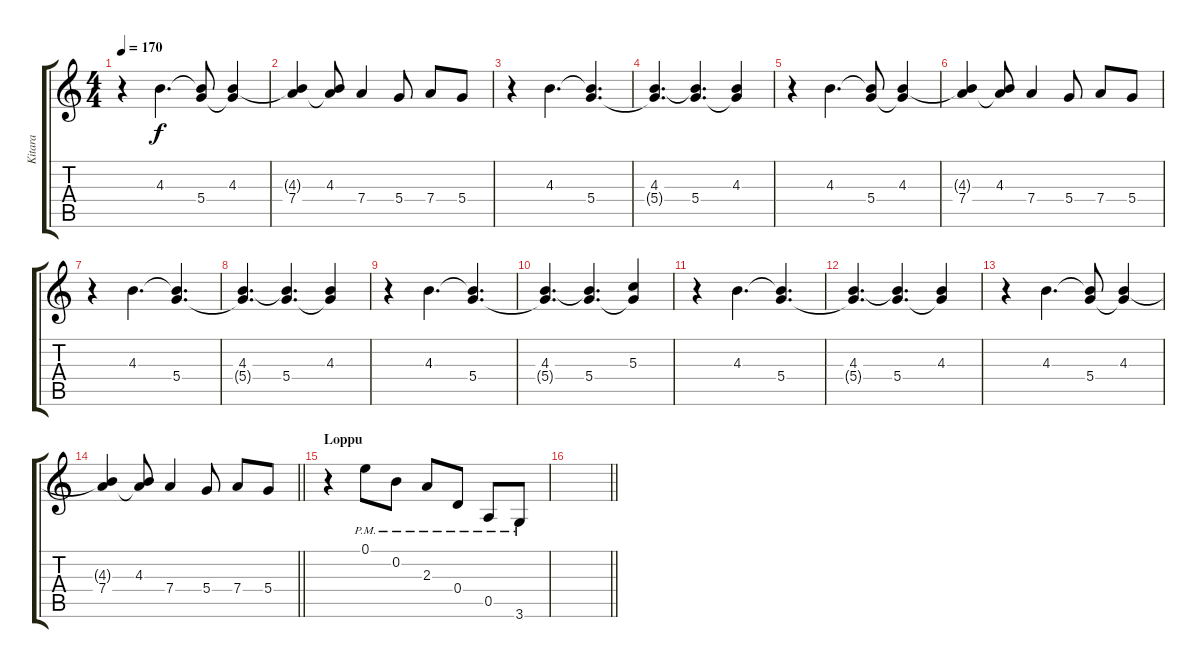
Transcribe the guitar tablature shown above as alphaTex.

\track ("Kitara" "Kitara") {instrument electricguitarjazz}
\staff {score tabs}
\tuning (E4 B3 G3 D3 A2 E2) {hide}
\ts (4 4)
\tempo 170
\clef g2
\ks c
r.4{dy f} 4.3.4{d} (4.3{t} 5.4).8 (4.3 5.4{t}).4 |
(4.3{t} 7.4).4 (4.3 7.4{t}).8 7.4.4 5.4.8 7.4.8 5.4.8 |
r.4 4.3.4{d} (4.3{t} 5.4).4{d} |
(4.3 5.4{t}).4{d} (4.3{t} 5.4).4{d} (4.3 5.4{t}).4 |
r.4 4.3.4{d} (4.3{t} 5.4).8 (4.3 5.4{t}).4 |
(4.3{t} 7.4).4 (4.3 7.4{t}).8 7.4.4 5.4.8 7.4.8 5.4.8 |
r.4 4.3.4{d} (4.3{t} 5.4).4{d} |
(4.3 5.4{t}).4{d} (4.3{t} 5.4).4{d} (4.3 5.4{t}).4 |
r.4 4.3.4{d} (4.3{t} 5.4).4{d} |
(4.3 5.4{t}).4{d} (4.3{t} 5.4).4{d} (5.3 5.4{t}).4 |
r.4 4.3.4{d} (4.3{t} 5.4).4{d} |
(4.3 5.4{t}).4{d} (4.3{t} 5.4).4{d} (4.3 5.4{t}).4 |
r.4 4.3.4{d} (4.3{t} 5.4).8 (4.3 5.4{t}).4 |
\barLineRight lightlight
(4.3{t} 7.4).4 (4.3 7.4{t}).8 7.4.4 5.4.8 7.4.8 5.4.8 |
\section ("" "Loppu")
r.4 0.1{pm}.8 0.2{pm}.8 2.3{pm}.8 0.4{pm}.8 0.5{pm}.8 3.6{pm}.8 |
\barLineRight lightlight
